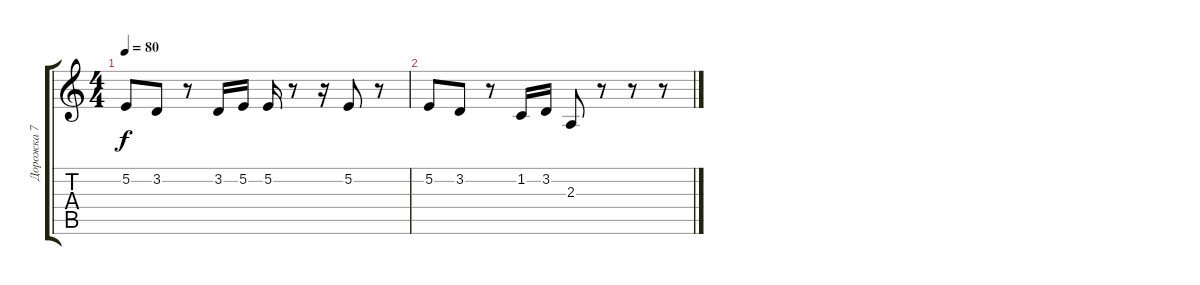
\track ("Дорожка 7" "Дорожка 7") {instrument tremolostrings}
\staff {score tabs}
\tuning (E4 B3 G3 D3 A2 E2) {hide}
\ts (4 4)
\tempo 80
\clef g2
\ks c
5.2.8{dy f} 3.2.8 r.8 3.2.16 5.2.16 5.2.16 r.8 r.16 5.2.8 r.8 |
5.2.8 3.2.8 r.8 1.2.16 3.2.16 2.3.8 r.8 r.8 r.8
